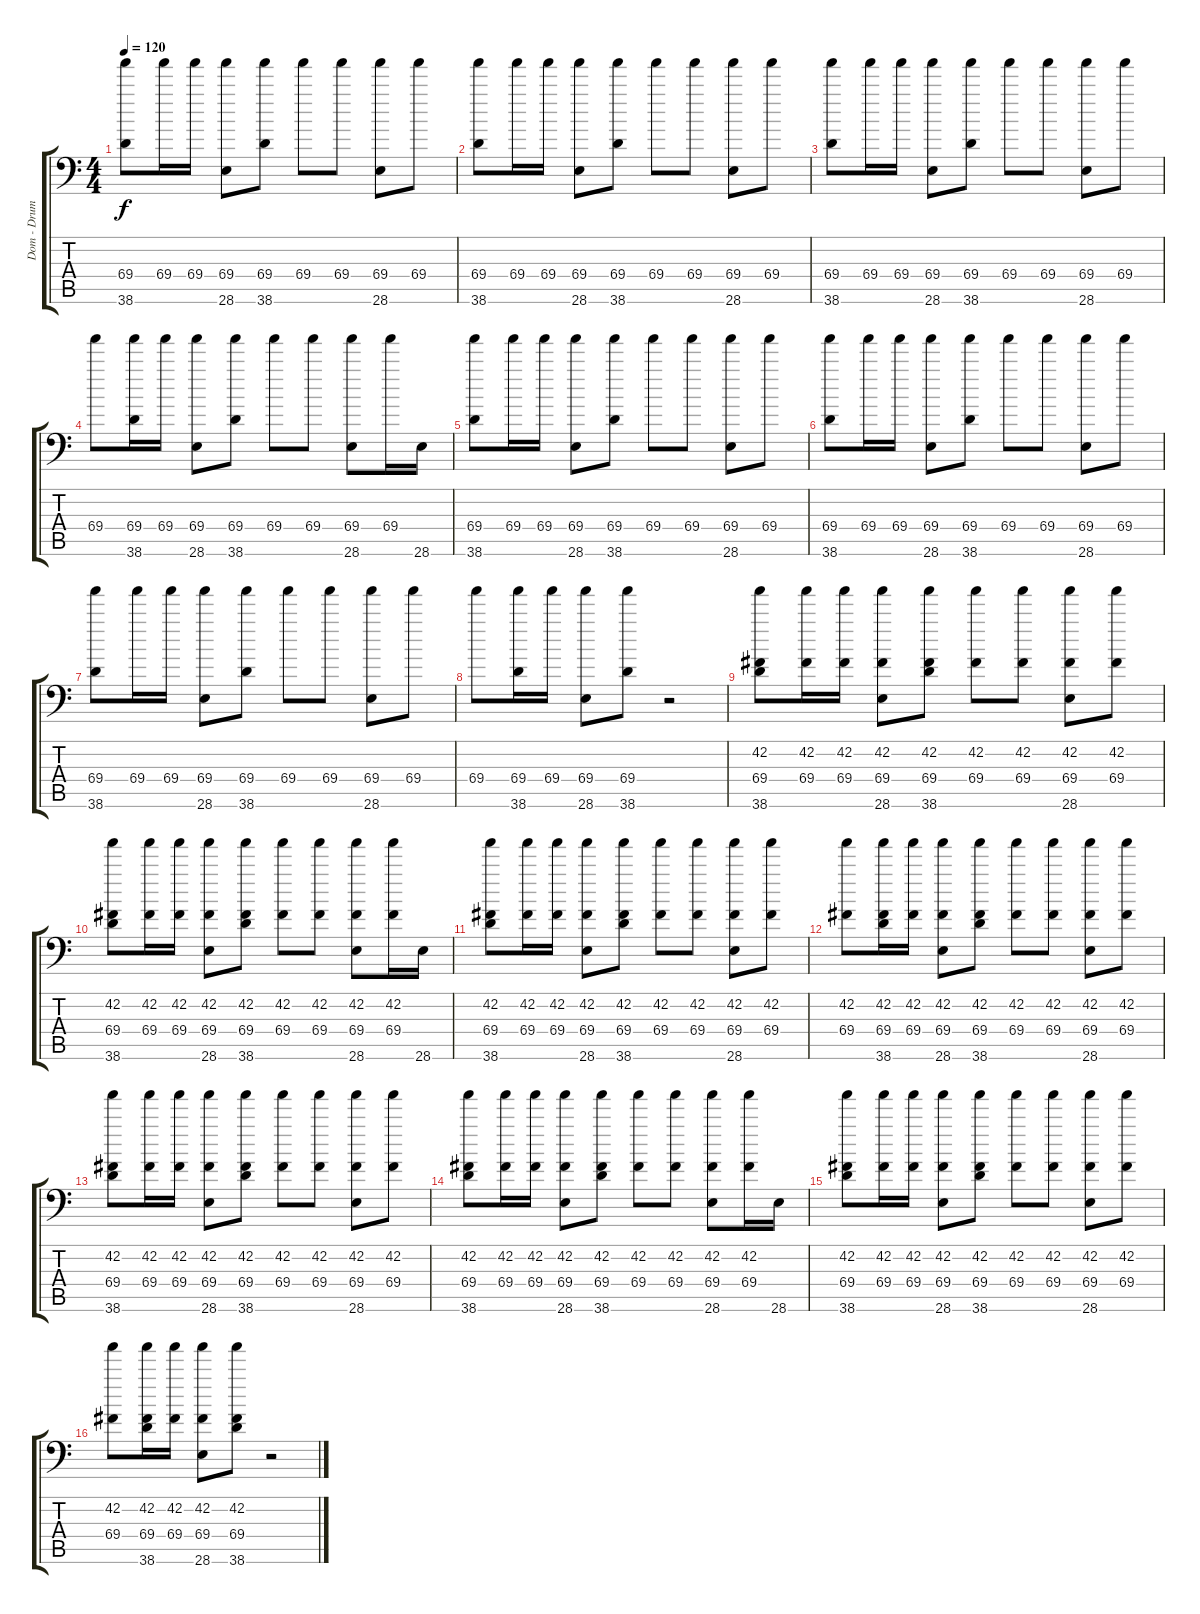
\track ("Dom - Drums" "Dom - Drum") {instrument acousticgrandpiano}
\staff {score tabs}
\tuning (C-1 C-1 C-1 C-1 C-1 C-1) {hide}
\ts (4 4)
\tempo 120
\clef f4
\ks c
(69.4 38.6).8{dy f} 69.4.16 69.4.16 (69.4 28.6).8 (69.4 38.6).8 69.4.8 69.4.8 (69.4 28.6).8 69.4.8 |
(69.4 38.6).8 69.4.16 69.4.16 (69.4 28.6).8 (69.4 38.6).8 69.4.8 69.4.8 (69.4 28.6).8 69.4.8 |
(69.4 38.6).8 69.4.16 69.4.16 (69.4 28.6).8 (69.4 38.6).8 69.4.8 69.4.8 (69.4 28.6).8 69.4.8 |
69.4.8 (69.4 38.6).16 69.4.16 (69.4 28.6).8 (69.4 38.6).8 69.4.8 69.4.8 (69.4 28.6).8 69.4.16 28.6.16 |
(69.4 38.6).8 69.4.16 69.4.16 (69.4 28.6).8 (69.4 38.6).8 69.4.8 69.4.8 (69.4 28.6).8 69.4.8 |
(69.4 38.6).8 69.4.16 69.4.16 (69.4 28.6).8 (69.4 38.6).8 69.4.8 69.4.8 (69.4 28.6).8 69.4.8 |
(69.4 38.6).8 69.4.16 69.4.16 (69.4 28.6).8 (69.4 38.6).8 69.4.8 69.4.8 (69.4 28.6).8 69.4.8 |
69.4.8 (69.4 38.6).16 69.4.16 (69.4 28.6).8 (69.4 38.6).8 r.2 |
(42.2 69.4 38.6).8 (42.2 69.4).16 (42.2 69.4).16 (42.2 69.4 28.6).8 (42.2 69.4 38.6).8 (42.2 69.4).8 (42.2 69.4).8 (42.2 69.4 28.6).8 (42.2 69.4).8 |
(42.2 69.4 38.6).8 (42.2 69.4).16 (42.2 69.4).16 (42.2 69.4 28.6).8 (42.2 69.4 38.6).8 (42.2 69.4).8 (42.2 69.4).8 (42.2 69.4 28.6).8 (42.2 69.4).16 28.6.16 |
(42.2 69.4 38.6).8 (42.2 69.4).16 (42.2 69.4).16 (42.2 69.4 28.6).8 (42.2 69.4 38.6).8 (42.2 69.4).8 (42.2 69.4).8 (42.2 69.4 28.6).8 (42.2 69.4).8 |
(42.2 69.4).8 (42.2 69.4 38.6).16 (42.2 69.4).16 (42.2 69.4 28.6).8 (42.2 69.4 38.6).8 (42.2 69.4).8 (42.2 69.4).8 (42.2 69.4 28.6).8 (42.2 69.4).8 |
(42.2 69.4 38.6).8 (42.2 69.4).16 (42.2 69.4).16 (42.2 69.4 28.6).8 (42.2 69.4 38.6).8 (42.2 69.4).8 (42.2 69.4).8 (42.2 69.4 28.6).8 (42.2 69.4).8 |
(42.2 69.4 38.6).8 (42.2 69.4).16 (42.2 69.4).16 (42.2 69.4 28.6).8 (42.2 69.4 38.6).8 (42.2 69.4).8 (42.2 69.4).8 (42.2 69.4 28.6).8 (42.2 69.4).16 28.6.16 |
(42.2 69.4 38.6).8 (42.2 69.4).16 (42.2 69.4).16 (42.2 69.4 28.6).8 (42.2 69.4 38.6).8 (42.2 69.4).8 (42.2 69.4).8 (42.2 69.4 28.6).8 (42.2 69.4).8 |
(42.2 69.4).8 (42.2 69.4 38.6).16 (42.2 69.4).16 (42.2 69.4 28.6).8 (42.2 69.4 38.6).8 r.2
